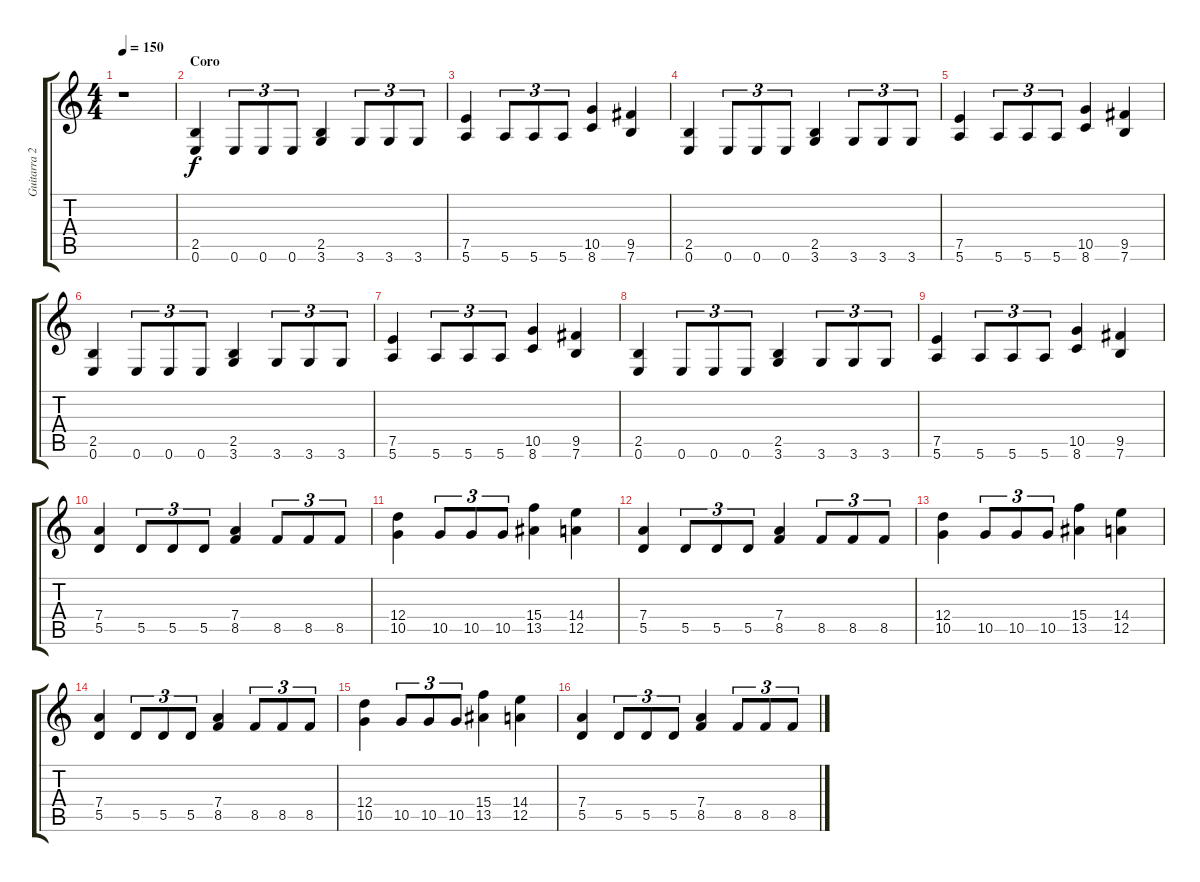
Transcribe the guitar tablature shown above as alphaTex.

\track ("Guitarra 2" "Guitarra 2") {instrument distortionguitar}
\staff {score tabs}
\tuning (E4 B3 G3 D3 A2 E2) {hide}
\ts (4 4)
\tempo 150
\clef g2
\ks c
r.1{dy f} |
\section ("" "Coro")
(2.5 0.6).4 0.6.8{tu (3 2)} 0.6.8{tu (3 2)} 0.6.8{tu (3 2)} (2.5 3.6).4 3.6.8{tu (3 2)} 3.6.8{tu (3 2)} 3.6.8{tu (3 2)} |
(7.5 5.6).4 5.6.8{tu (3 2)} 5.6.8{tu (3 2)} 5.6.8{tu (3 2)} (10.5 8.6).4 (9.5 7.6).4 |
(2.5 0.6).4 0.6.8{tu (3 2)} 0.6.8{tu (3 2)} 0.6.8{tu (3 2)} (2.5 3.6).4 3.6.8{tu (3 2)} 3.6.8{tu (3 2)} 3.6.8{tu (3 2)} |
(7.5 5.6).4 5.6.8{tu (3 2)} 5.6.8{tu (3 2)} 5.6.8{tu (3 2)} (10.5 8.6).4 (9.5 7.6).4 |
(2.5 0.6).4 0.6.8{tu (3 2)} 0.6.8{tu (3 2)} 0.6.8{tu (3 2)} (2.5 3.6).4 3.6.8{tu (3 2)} 3.6.8{tu (3 2)} 3.6.8{tu (3 2)} |
(7.5 5.6).4 5.6.8{tu (3 2)} 5.6.8{tu (3 2)} 5.6.8{tu (3 2)} (10.5 8.6).4 (9.5 7.6).4 |
(2.5 0.6).4 0.6.8{tu (3 2)} 0.6.8{tu (3 2)} 0.6.8{tu (3 2)} (2.5 3.6).4 3.6.8{tu (3 2)} 3.6.8{tu (3 2)} 3.6.8{tu (3 2)} |
(7.5 5.6).4 5.6.8{tu (3 2)} 5.6.8{tu (3 2)} 5.6.8{tu (3 2)} (10.5 8.6).4 (9.5 7.6).4 |
(7.4 5.5).4 5.5.8{tu (3 2)} 5.5.8{tu (3 2)} 5.5.8{tu (3 2)} (7.4 8.5).4 8.5.8{tu (3 2)} 8.5.8{tu (3 2)} 8.5.8{tu (3 2)} |
(12.4 10.5).4 10.5.8{tu (3 2)} 10.5.8{tu (3 2)} 10.5.8{tu (3 2)} (15.4 13.5).4 (14.4 12.5).4 |
(7.4 5.5).4 5.5.8{tu (3 2)} 5.5.8{tu (3 2)} 5.5.8{tu (3 2)} (7.4 8.5).4 8.5.8{tu (3 2)} 8.5.8{tu (3 2)} 8.5.8{tu (3 2)} |
(12.4 10.5).4 10.5.8{tu (3 2)} 10.5.8{tu (3 2)} 10.5.8{tu (3 2)} (15.4 13.5).4 (14.4 12.5).4 |
(7.4 5.5).4 5.5.8{tu (3 2)} 5.5.8{tu (3 2)} 5.5.8{tu (3 2)} (7.4 8.5).4 8.5.8{tu (3 2)} 8.5.8{tu (3 2)} 8.5.8{tu (3 2)} |
(12.4 10.5).4 10.5.8{tu (3 2)} 10.5.8{tu (3 2)} 10.5.8{tu (3 2)} (15.4 13.5).4 (14.4 12.5).4 |
(7.4 5.5).4 5.5.8{tu (3 2)} 5.5.8{tu (3 2)} 5.5.8{tu (3 2)} (7.4 8.5).4 8.5.8{tu (3 2)} 8.5.8{tu (3 2)} 8.5.8{tu (3 2)}
